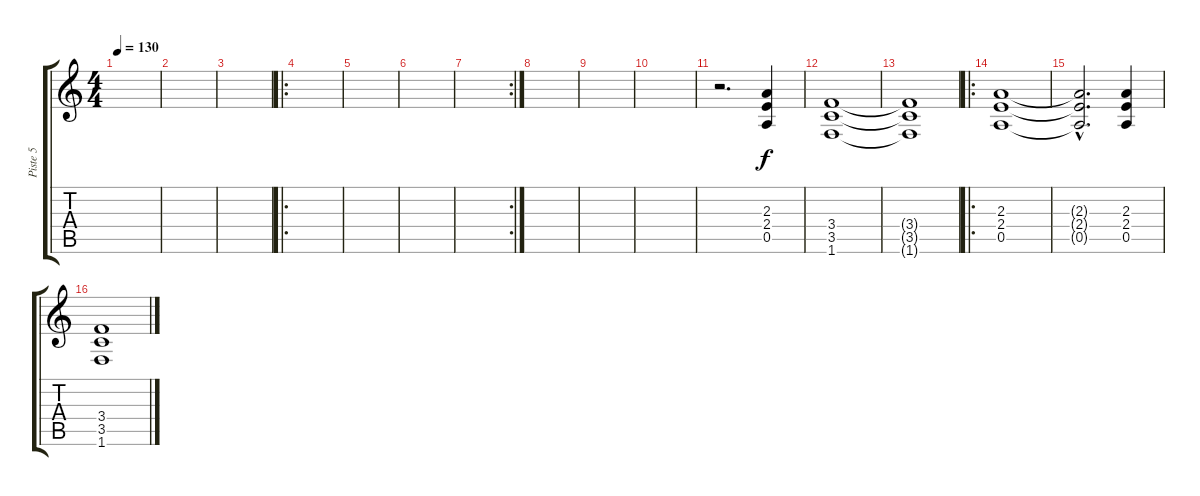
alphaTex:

\track ("Piste 5" "Piste 5") {instrument distortionguitar}
\staff {score tabs}
\tuning (E4 B3 G3 D3 A2 E2) {hide}
\ts (4 4)
\tempo 130
\clef g2
\ks c
|
|
|
\ro
|
|
|
\rc 2
|
|
|
|
r.2{d} (2.3 2.4 0.5).4 |
(3.4 3.5 1.6).1 |
(3.4{t} 3.5{t} 1.6{t}).1 |
\ro
(2.3 2.4 0.5).1 |
(2.3{hac t} 2.4{hac t} 0.5{hac t}).2{d} (2.3 2.4 0.5).4 |
(3.4 3.5 1.6).1
